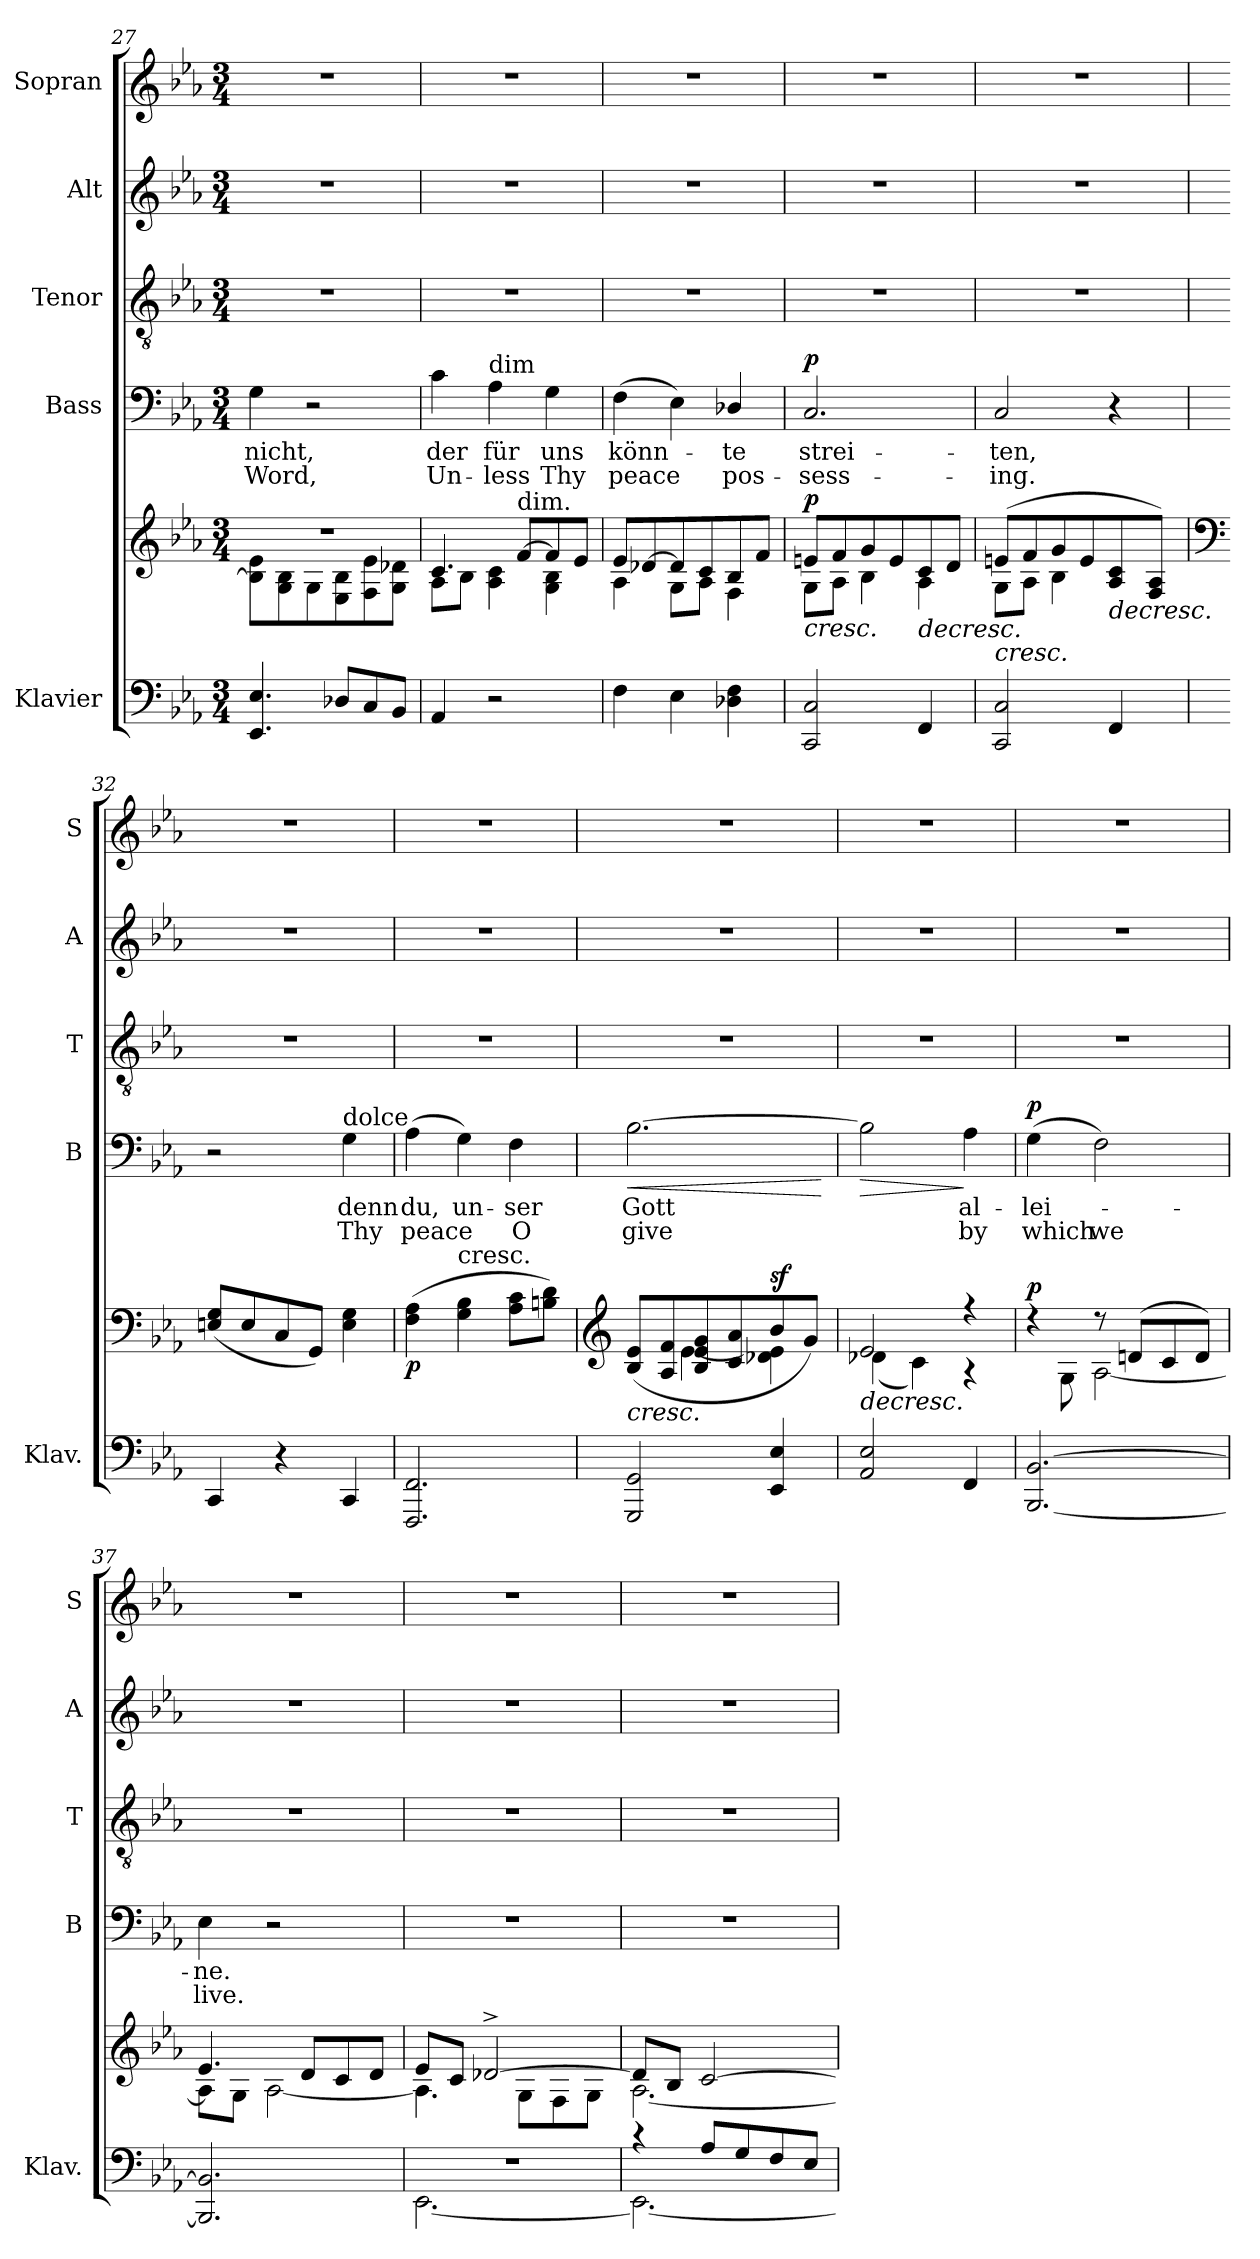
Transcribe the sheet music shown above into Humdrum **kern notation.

**kern	**kern	**dynam	**kern	**text	**text	**dynam	**kern	**kern	**kern
*part5	*part5	*part5	*part4	*part4	*part4	*part4	*part3	*part2	*part1
*staff6	*staff5	*staff5/6	*staff4	*staff4	*staff4	*staff4	*staff3	*staff2	*staff1
*I"Klavier	*	*	*I"Bass	*	*	*	*I"Tenor	*I"Alt	*I"Sopran
*I'Klav.	*	*	*I'B	*	*	*	*I'T	*I'A	*I'S
*clefF4	*clefG2	*	*clefF4	*	*	*	*clefGv2	*clefG2	*clefG2
*k[b-e-a-]	*k[b-e-a-]	*	*k[b-e-a-]	*	*	*	*k[b-e-a-]	*k[b-e-a-]	*k[b-e-a-]
*M3/4	*M3/4	*	*M3/4	*	*	*	*M3/4	*M3/4	*M3/4
=27	=27	=27	=27	=27	=27	=27	=27	=27	=27
*	*^	*	*	*	*	*	*	*	*
!	!	!	!	!	!LO:LY:b	!LO:LY:b	!	!	!	!
4.EE-/ 4.E-/	2.r	8B-\] 8e-\L	.	4G\	nicht,	Word,	.	2.r	2.r	2.r
.	.	8G\ 8B-\	.	.	.	.	.	.	.	.
.	.	8G\	.	2r	.	.	.	.	.	.
8D-X/L	.	8E-\ 8B-\	.	.	.	.	.	.	.	.
8C/	.	8F\ 8e-\	.	.	.	.	.	.	.	.
8BB-/J	.	8G\ 8d-X\J	.	.	.	.	.	.	.	.
=28	=28	=28	=28	=28	=28	=28	=28	=28	=28	=28
!	!	!	!	!	!LO:LY:b	!LO:LY:b	!	!	!	!
4AA-/	4.c/	8A-\L	.	4c\	der	Un-	.	2.r	2.r	2.r
.	.	8B-\J	.	.	.	.	.	.	.	.
!	!	!	!	!LO:TX:a:t=dim	!	!	!	!	!	!
!	!	!	!	!	!LO:LY:b	!LO:LY:b	!	!	!	!
2r	.	4A-\ 4c\	.	4A-\	-für	less	.	.	.	.
!	!LO:TX:a:t=dim.	!	!	!	!	!	!	!	!	!
.	[8f/L	.	.	.	.	.	.	.	.	.
!	!	!	!	!	!LO:LY:b	!LO:LY:b	!	!	!	!
.	8f/]	4G\ 4B-\	.	4G\	uns	Thy	.	.	.	.
.	8e-/J	.	.	.	.	.	.	.	.	.
=29	=29	=29	=29	=29	=29	=29	=29	=29	=29	=29
!	!	!	!	!	!LO:LY:b	!LO:LY:b	!	!	!	!
4F\	8e-/L	4A-\	.	(>4F\	könn-	peace	.	2.r	2.r	2.r
.	[8d-X/	.	.	.	.	.	.	.	.	.
4E-\	8d-/]	8G\L	.	4E-\)	.	.	.	.	.	.
.	8c/	8A-\J	.	.	.	.	.	.	.	.
!	!	!	!	!	!LO:LY:b	!LO:LY:b	!	!	!	!
4D-X\ 4F\	8B-/	4F\	.	4D-X/	te	pos-	.	.	.	.
.	8f/J	.	.	.	.	.	.	.	.	.
=30	=30	=30	=30	=30	=30	=30	=30	=30	=30	=30
!	!	!	!LO:HP:b	!	!LO:LY:b	!LO:LY:b	!	!	!	!
!	!	!	!LO:DY:n=1:a	!	!	!	!LO:DY:a	!	!	!
2CC/ 2C/	8en/L	8G\L	< p	2.C/	strei-	-sess-	p	2.r	2.r	2.r
.	8f/	8A-\J	.	.	.	.	.	.	.	.
.	8g/	4B-\	.	.	.	.	.	.	.	.
.	8e/	.	.	.	.	.	.	.	.	.
!	!	!	!LO:HP:b	!	!	!	!	!	!	!
4FF/	8c/	4A-\	>	.	.	.	.	.	.	.
.	8d/J	.	.	.	.	.	.	.	.	.
*	*v	*v	*	*	*	*	*	*	*	*
.	.	[	.	.	.	.	.	.	.
=31	=31	=31	=31	=31	=31	=31	=31	=31	=31
!	!	!LO:HP:b	!	!LO:LY:b	!LO:LY:b	!	!	!	!
*	*^	*	*	*	*	*	*	*	*
2CC/ 2C/	(>8en/L	8G\L	<	2C/	-ten,	ing.	.	2.r	2.r	2.r
.	8f/	8A-\J	.	.	.	.	.	.	.	.
.	8g/	4B-\	]	.	.	.	.	.	.	.
.	8e/	.	.	.	.	.	.	.	.	.
!	!	!	!LO:HP:b	!	!	!	!	!	!	!
4FF/	8A-/ 8c/	4ryy	>	4r	.	.	.	.	.	.
.	8F/ 8A-/J)	.	.	.	.	.	.	.	.	.
*	*v	*v	*	*	*	*	*	*	*	*
.	.	[	.	.	.	.	.	.	.
=32	=32	=32	=32	=32	=32	=32	=32	=32	=32
*	*clefF4	*	*	*	*	*	*	*	*
4CC/	(8En/ 8G/L	.	2r	.	.	.	2.r	2.r	2.r
.	8E/	.	.	.	.	.	.	.	.
4r	8C/	.	.	.	.	.	.	.	.
.	8GG/J)	.	.	.	.	.	.	.	.
!	!	!	!LO:TX:a:t=dolce	!	!	!	!	!	!
!	!	!	!	!LO:LY:b	!LO:LY:b	!	!	!	!
4CC/	4E\ 4G\	.	4G\	denn	Thy	.	.	.	.
=33	=33	=33	=33	=33	=33	=33	=33	=33	=33
!	!	!LO:DY:b	!	!LO:LY:b	!LO:LY:b	!	!	!	!
2.FFF/ 2.FF/	(>4F\ 4A-\	p	(>4A-\	du,	peace	.	2.r	2.r	2.r
!	!LO:TX:a:t=cresc.	!	!	!	!	!	!	!	!
!	!	!	!	!LO:LY:b	!	!	!	!	!
.	4G\ 4B-\	.	4G\)	un-	.	.	.	.	.
!	!	!	!	!LO:LY:b	!LO:LY:b	!	!	!	!
.	8A-\ 8c\L	.	4F\	-ser	O	.	.	.	.
.	8Bn\ 8d\J)	.	.	.	.	.	.	.	.
!!LO:LB:g=z
=34	=34	=34	=34	=34	=34	=34	=34	=34	=34
*	*clefG2	*	*	*	*	*	*	*	*
!	!	!LO:HP:b	!	!LO:LY:b	!LO:LY:b	!LO:HP:b	!	!	!
*	*^	*	*	*	*	*	*	*	*
2GGG/ 2GG/	(8B-/ 8e-/L	4ryy	<	[2.B-\	Gott	give	<	2.r	2.r	2.r
.	8A-/ 8f/	.	.	.	.	.	.	.	.	.
.	8B-/ 8e-/ 8g/	[4e-\	.	.	.	.	.	.	.	.
.	8c/ 8a-/	.	.	.	.	.	.	.	.	.
!	!	!	!LO:DY:n=1:a	!	!	!	!	!	!	!
4EE-/ 4E-/	8b-/	4d-X\ 4e-\]	] sf	.	.	.	.	.	.	.
.	8g/J)	.	.	.	.	.	.	.	.	.
*	*v	*v	*	*	*	*	*	*	*	*
.	.	.	.	.	.	[	.	.	.
=35	=35	=35	=35	=35	=35	=35	=35	=35	=35
!	!	!LO:HP:b	!	!	!	!LO:HP:b	!	!	!
*	*^	*	*	*	*	*	*	*	*
2AA-/ 2E-/	2e-/	(4d-X\	>	2B-\]	.	.	>	2.r	2.r	2.r
.	.	4c\)	[	.	.	.	.	.	.	.
!	!	!	!	!	!LO:LY:b	!LO:LY:b	!	!	!	!
4FF/	4r	4r	.	4A-\	al-	-by	]	.	.	.
=36	=36	=36	=36	=36	=36	=36	=36	=36	=36	=36
!	!	!	!LO:DY:a	!	!LO:LY:b	!LO:LY:b	!LO:DY:a	!	!	!
[2.BBB-/ [2.BB-/	4r	8ryy	p	(>4G\	lei-	which	p	2.r	2.r	2.r
.	.	8G\	.	.	.	.	.	.	.	.
!	!	!	!	!	!	!LO:LY:b	!	!	!	!
.	8r	[2A-\	.	2F\)	.	we	.	.	.	.
.	(>8dn/L	.	.	.	.	.	.	.	.	.
.	8c/	.	.	.	.	.	.	.	.	.
.	8d/J)	.	.	.	.	.	.	.	.	.
=37	=37	=37	=37	=37	=37	=37	=37	=37	=37	=37
!	!	!	!	!	!LO:LY:b	!LO:LY:b	!	!	!	!
2.BBB-/] 2.BB-/]	4.e-/	8A-\L]	.	4E-\	ne.	live.	.	2.r	2.r	2.r
.	.	8G\J	.	.	.	.	.	.	.	.
.	.	[2A-\	.	2r	.	.	.	.	.	.
.	8d/L	.	.	.	.	.	.	.	.	.
.	8c/	.	.	.	.	.	.	.	.	.
.	8d/J	.	.	.	.	.	.	.	.	.
*	*v	*v	*	*	*	*	*	*	*	*
.	.	]	.	.	.	.	.	.	.
=38	=38	=38	=38	=38	=38	=38	=38	=38	=38
*^	*^	*	*	*	*	*	*	*	*
2.r	[2.EE-\	8e-/L	4.A-\]	.	2.r	.	.	.	2.r	2.r	2.r
.	.	8c/J	.	.	.	.	.	.	.	.	.
.	.	[2d-X^/	.	.	.	.	.	.	.	.	.
.	.	.	8G\L	.	.	.	.	.	.	.	.
.	.	.	8F\	.	.	.	.	.	.	.	.
.	.	.	8G\J	.	.	.	.	.	.	.	.
=39	=39	=39	=39	=39	=39	=39	=39	=39	=39	=39	=39
4r	2.EE-\_	8d-/L]	[2.A-\	.	2.r	.	.	.	2.r	2.r	2.r
.	.	8B-/J	.	.	.	.	.	.	.	.	.
8A-/L	.	[2c/	.	.	.	.	.	.	.	.	.
8G/	.	.	.	.	.	.	.	.	.	.	.
8F/	.	.	.	.	.	.	.	.	.	.	.
8E-/J	.	.	.	.	.	.	.	.	.	.	.
*v	*v	*	*	*	*	*	*	*	*	*	*
*	*v	*v	*	*	*	*	*	*	*	*
=	=	=	=	=	=	=	=	=	=
*-	*-	*-	*-	*-	*-	*-	*-	*-	*-
